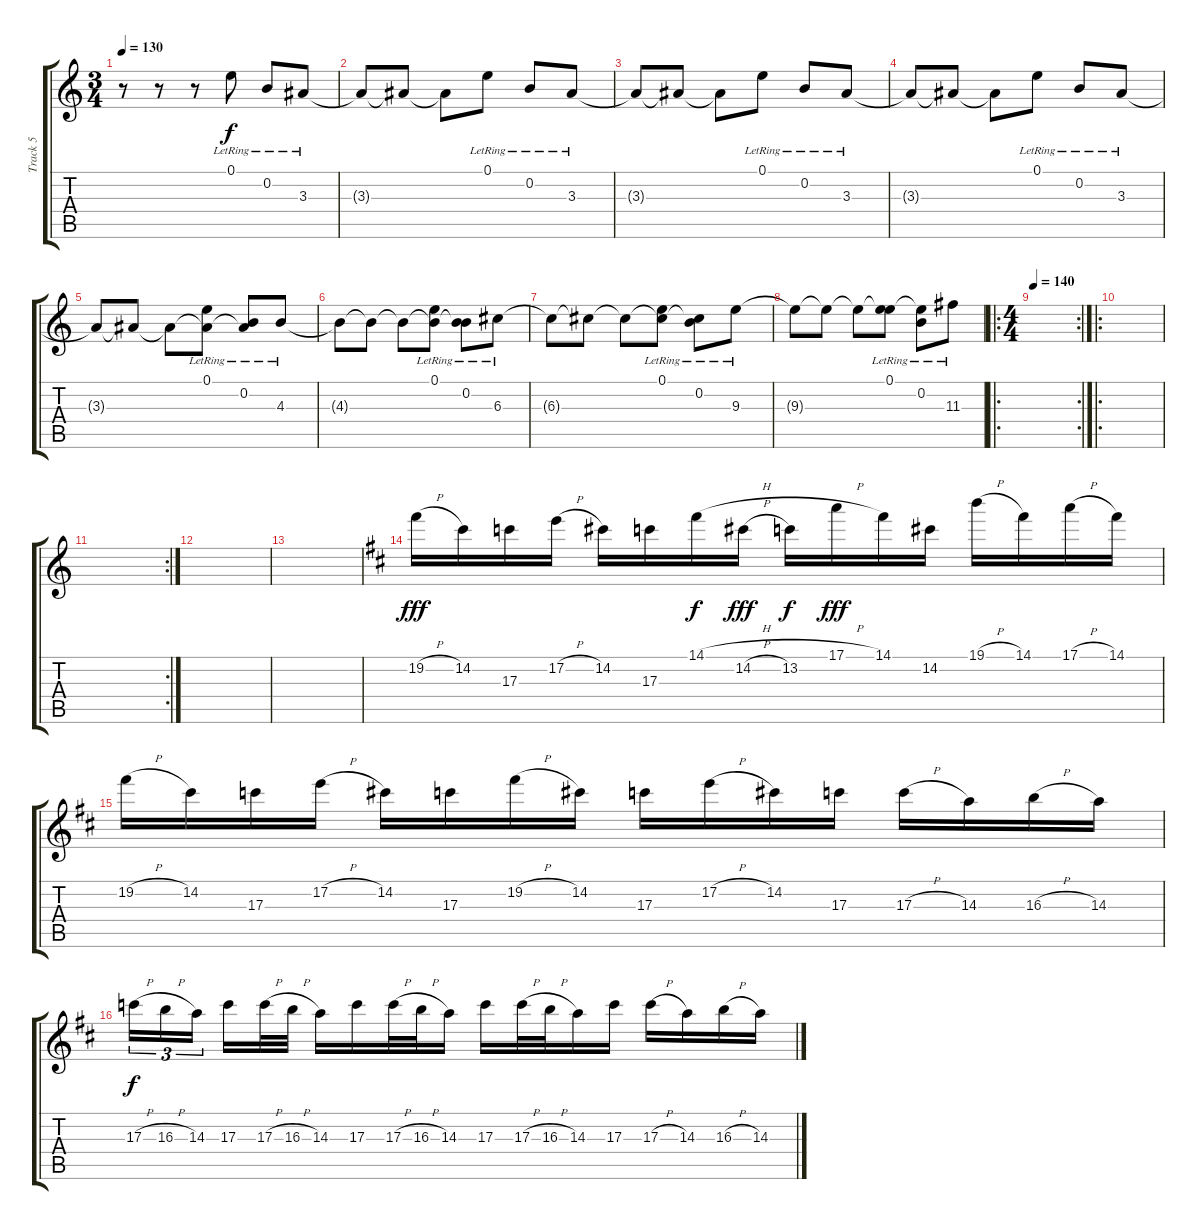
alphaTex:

\track ("Track 5" "Track 5") {instrument distortionguitar}
\staff {score tabs}
\tuning (E4 B3 G3 D3 A2 E2) {hide}
\ts (3 4)
\tempo 130
\clef g2
\ks c
r.8{dy f} r.8 r.8 0.1{lr}.8 0.2{lr}.8 3.3{lr}.8 |
3.3{t}.8 3.3{t}.8 3.3{t}.8 0.1{lr}.8 0.2{lr}.8 3.3{lr}.8 |
3.3{t}.8 3.3{t}.8 3.3{t}.8 0.1{lr}.8 0.2{lr}.8 3.3{lr}.8 |
3.3{t}.8 3.3{t}.8 3.3{t}.8 0.1{lr}.8 0.2{lr}.8 3.3{lr}.8 |
3.3{t}.8 3.3{t}.8 3.3{t}.8 (0.1{lr} 3.3{t}).8 (0.2{lr} 3.3{t}).8 4.3{lr}.8 |
4.3{t}.8 4.3{t}.8 4.3{t}.8 (0.1{lr} 4.3{t}).8 (0.2{lr} 4.3{t}).8 6.3{lr}.8 |
6.3{t}.8 6.3{t}.8 6.3{t}.8 (0.1{lr} 6.3{t}).8 (0.2{lr} 6.3{t}).8 9.3{lr}.8 |
9.3{t}.8 9.3{t}.8 9.3{t}.8 (0.1{lr} 9.3{t}).8 (0.2{lr} 9.3{t}).8 11.3{lr}.8 |
\ro
\rc 2
\ts (4 4)
\tempo 140
|
\ro
|
\rc 2
|
|
|
\ks d
19.2{h}.16{dy fff} 14.2.16 17.3.16 17.2{h}.16 14.2.16 17.3.16 14.1{h}.16{dy f} 14.2{h}.16{dy fff} 13.2.16{dy f} 17.1{h}.16{dy fff} 14.1.16 14.2.16 19.1{h}.16 14.1.16 17.1{h}.16 14.1.16 |
19.2{h}.16 14.2.16 17.3.16 17.2{h}.16 14.2.16 17.3.16 19.2{h}.16 14.2.16 17.3.16 17.2{h}.16 14.2.16 17.3.16 17.3{h}.16 14.3.16 16.3{h}.16 14.3.16 |
17.3{h}.16{tu (3 2) dy f} 16.3{h}.16{tu (3 2)} 14.3.16{tu (3 2) beam splitsecondary} 17.3.16 17.3{h}.32 16.3{h}.32 14.3.16 17.3.16 17.3{h}.32 16.3{h}.32 14.3.16 17.3.16 17.3{h}.32 16.3{h}.32 14.3.16 17.3.16 17.3{h}.16 14.3.16 16.3{h}.16 14.3.16
